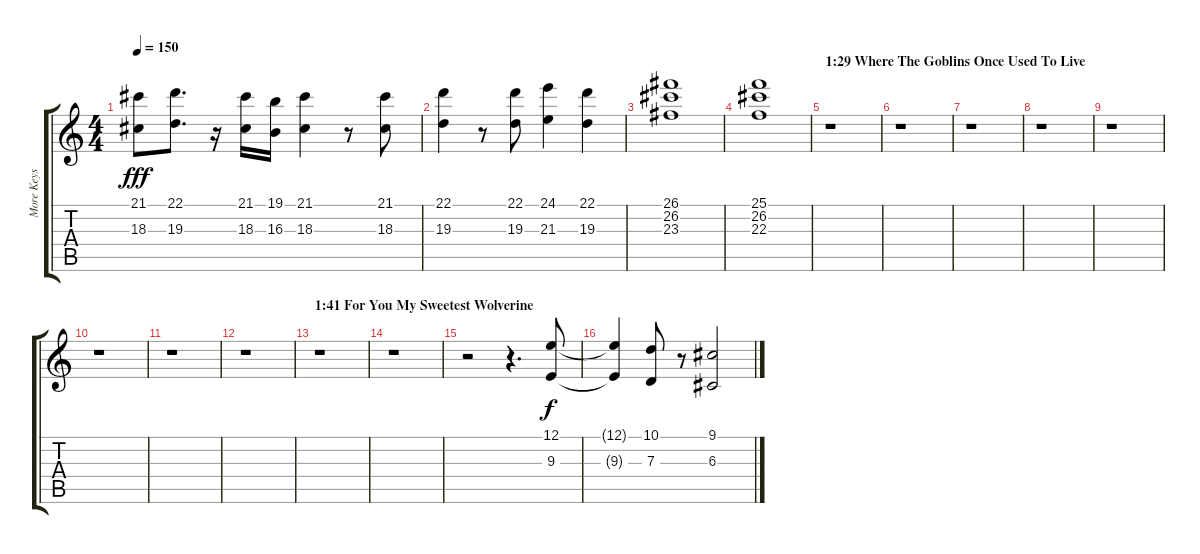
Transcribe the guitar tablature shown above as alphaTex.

\track ("More Keys" "More Keys") {instrument stringensemble1}
\staff {score tabs}
\tuning (E4 B3 G3 D3 A2 E2) {hide}
\ts (4 4)
\tempo 150
\clef g2
\ks c
(21.1 18.3).8{dy fff} (22.1 19.3).8{d} r.16 (21.1 18.3).16 (19.1 16.3).16 (21.1 18.3).4 r.8 (21.1 18.3).8 |
(22.1 19.3).4 r.8 (22.1 19.3).8 (24.1 21.3).4 (22.1 19.3).4 |
(26.1 26.2 23.3).1 |
(25.1 26.2 22.3).1 |
\section ("" "1:29 Where The Goblins Once Used To Live")
r.1 |
r.1 |
r.1 |
r.1 |
r.1 |
r.1 |
r.1 |
r.1 |
\section ("" "1:41 For You My Sweetest Wolverine")
r.1 |
r.1 |
r.2 r.4{d} (12.1 9.3).8{dy f} |
(12.1{t} 9.3{t}).4 (10.1 7.3).8 r.8 (9.1 6.3).2
